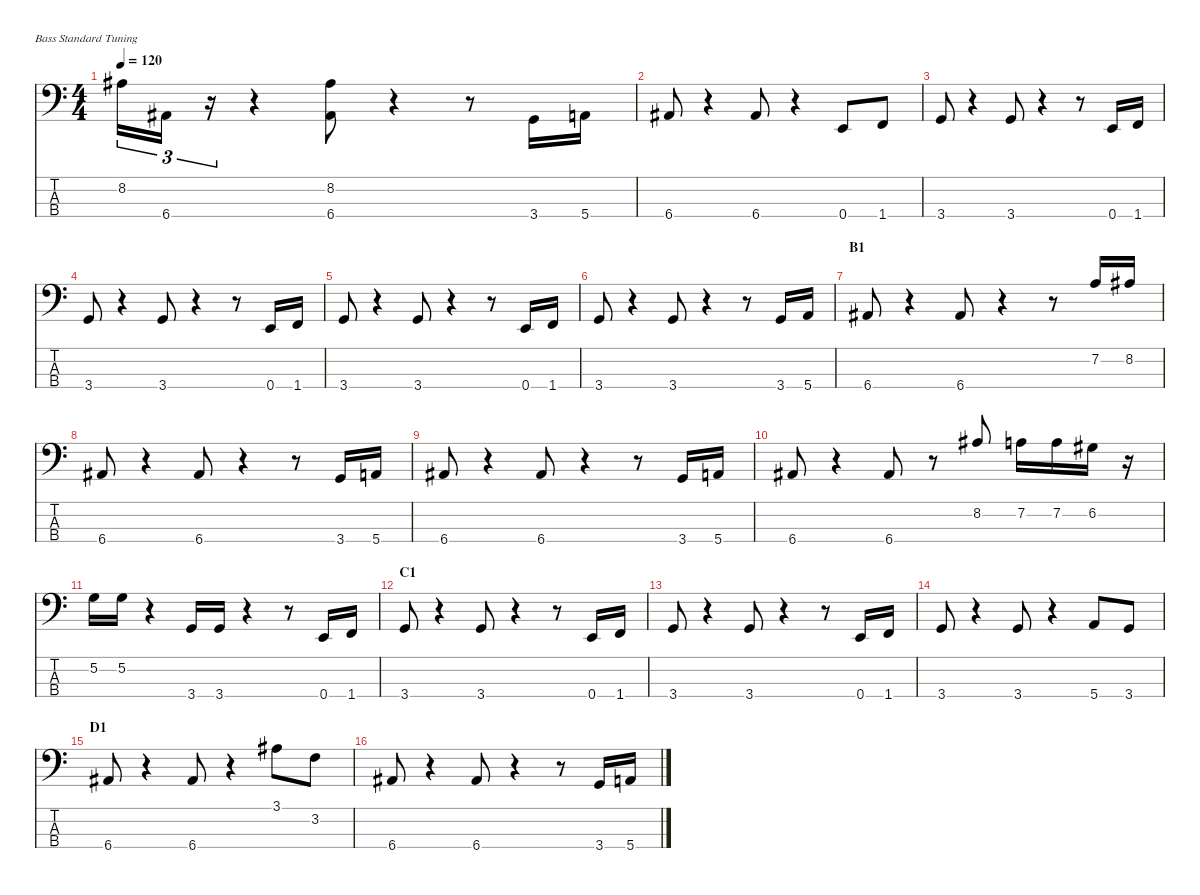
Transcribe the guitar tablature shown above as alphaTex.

\defaultSystemsLayout 4
\hideDynamics
\bracketExtendMode nobrackets
\singleTrackTrackNamePolicy hidden
\multiTrackTrackNamePolicy hidden
\otherSystemsTrackNameOrientation horizontal
\track ("Bass (Pat O'Hearn)" "fl.bs.") {instrument fretlessbass}
\staff {score tabs}
\tuning (G2 D2 A1 E1)
\ts (4 4)
\tempo 120
\clef f4
\ks c
8.2{acc #}.16{tu (3 2) dy fff beam Down} 6.4{acc #}.16{tu (3 2) beam Down} r.16{tu (3 2) beam Down} r.4{beam Down} (8.2{acc #} 6.4{acc #}).8{beam Down} r.4{beam Down} r.8{beam Down} 3.4.16{beam Up} 5.4.16{beam Up} |
6.4{acc #}.8{beam Up} r.4{beam Up} 6.4{acc #}.8{beam Up} r.4{beam Up} 0.4.8{beam Up} 1.4.8{beam Up} |
3.4.8{beam Up} r.4{beam Up} 3.4.8{beam Up} r.4{beam Up} r.8{beam Up} 0.4.16{beam Up} 1.4.16{beam Up} |
3.4.8{beam Up} r.4{beam Up} 3.4.8{beam Up} r.4{beam Up} r.8{beam Up} 0.4.16{beam Up} 1.4.16{beam Up} |
3.4.8{beam Up} r.4{beam Up} 3.4.8{beam Up} r.4{beam Up} r.8{beam Up} 0.4.16{beam Up} 1.4.16{beam Up} |
3.4.8{beam Up} r.4{beam Up} 3.4.8{beam Up} r.4{beam Up} r.8{beam Up} 3.4.16{beam Up} 5.4.16{beam Up} |
\section ("" "B1")
6.4{acc #}.8{beam Up} r.4{beam Up} 6.4{acc #}.8{beam Up} r.4{beam Up} r.8{beam Up} 7.2.16{beam Down} 8.2{acc #}.16{beam Down} |
6.4{acc #}.8{beam Up} r.4{beam Up} 6.4{acc #}.8{beam Up} r.4{beam Up} r.8{beam Up} 3.4.16{beam Up} 5.4.16{beam Up} |
6.4{acc #}.8{beam Up} r.4{beam Up} 6.4{acc #}.8{beam Up} r.4{beam Up} r.8{beam Up} 3.4.16{beam Up} 5.4.16{beam Up} |
6.4{acc #}.8{beam Up} r.4{beam Up} 6.4{acc #}.8{beam Up} r.8{beam Up} 8.2{acc #}.8{beam Down} 7.2.16{beam Down} 7.2.16{beam Down} 6.2{acc #}.16{beam Down} r.16{beam Down} |
5.2.16{beam Down} 5.2.16{beam Down} r.4{beam Down} 3.4.16{beam Up} 3.4.16{beam Up} r.4{beam Up} r.8{beam Up} 0.4.16{beam Up} 1.4.16{beam Up} |
\section ("" "C1")
3.4.8{beam Up} r.4{beam Up} 3.4.8{beam Up} r.4{beam Up} r.8{beam Up} 0.4.16{beam Up} 1.4.16{beam Up} |
3.4.8{beam Up} r.4{beam Up} 3.4.8{beam Up} r.4{beam Up} r.8{beam Up} 0.4.16{beam Up} 1.4.16{beam Up} |
3.4.8{beam Up} r.4{beam Up} 3.4.8{beam Up} r.4{beam Up} 5.4.8{beam Up} 3.4.8{beam Up} |
\section ("" "D1")
6.4{acc #}.8{beam Up} r.4{beam Up} 6.4{acc #}.8{beam Up} r.4{beam Up} 3.1{acc #}.8{beam Down} 3.2.8{beam Down} |
6.4{acc #}.8{beam Up} r.4{beam Up} 6.4{acc #}.8{beam Up} r.4{beam Up} r.8{beam Up} 3.4.16{beam Up} 5.4.16{beam Up}
